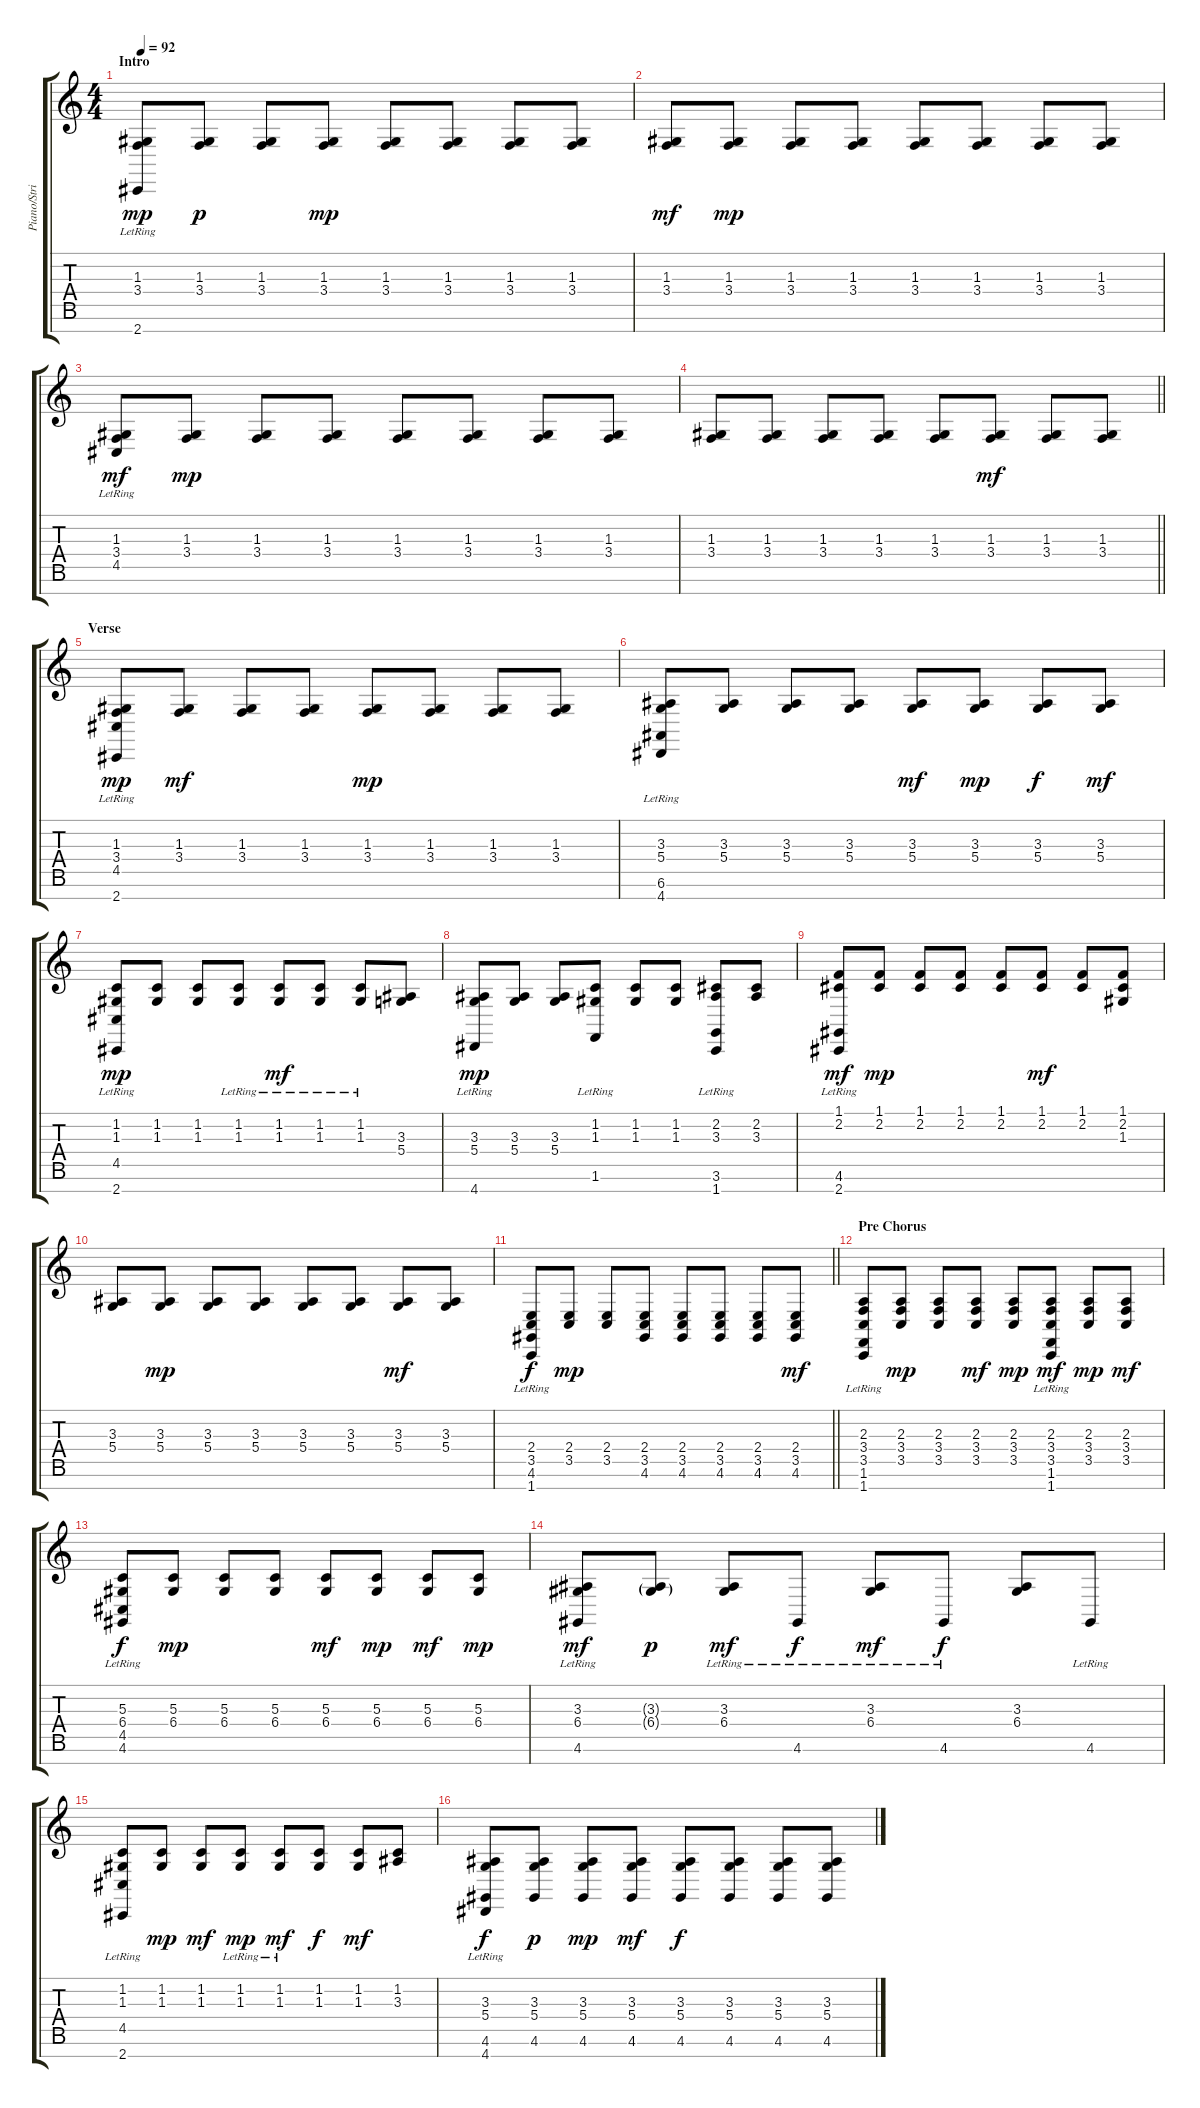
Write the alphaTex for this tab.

\track ("Piano/Strings" "Piano/Stri") {instrument acousticgrandpiano}
\staff {score tabs}
\tuning (E4 B3 G3 D3 A2 E2 B1) {hide}
\ts (4 4)
\section ("" "Intro")
\tempo 92
\clef g2
\ks c
(1.3{lr} 3.4{lr} 2.7{lr}).8{dy mp instrument acousticgrandpiano} (1.3 3.4).8{dy p} (1.3 3.4).8 (1.3 3.4).8{dy mp} (1.3 3.4).8 (1.3 3.4).8 (1.3 3.4).8 (1.3 3.4).8 |
(1.3 3.4).8{dy mf} (1.3 3.4).8{dy mp} (1.3 3.4).8 (1.3 3.4).8 (1.3 3.4).8 (1.3 3.4).8 (1.3 3.4).8 (1.3 3.4).8 |
(1.3 3.4 4.5{lr}).8{dy mf} (1.3 3.4).8{dy mp} (1.3 3.4).8 (1.3 3.4).8 (1.3 3.4).8 (1.3 3.4).8 (1.3 3.4).8 (1.3 3.4).8 |
\barLineRight lightlight
(1.3 3.4).8 (1.3 3.4).8 (1.3 3.4).8 (1.3 3.4).8 (1.3 3.4).8 (1.3 3.4).8{dy mf} (1.3 3.4).8 (1.3 3.4).8 |
\section ("" "Verse")
(1.3 3.4 4.5{lr} 2.7{lr}).8{dy mp} (1.3 3.4).8{dy mf} (1.3 3.4).8 (1.3 3.4).8 (1.3 3.4).8{dy mp} (1.3 3.4).8 (1.3 3.4).8 (1.3 3.4).8 |
(3.3 5.4 6.6{lr} 4.7{lr}).8 (3.3 5.4).8 (3.3 5.4).8 (3.3 5.4).8 (3.3 5.4).8{dy mf} (3.3 5.4).8{dy mp} (3.3 5.4).8{dy f} (3.3 5.4).8{dy mf} |
(1.2 1.3 4.5{lr} 2.7{lr}).8{dy mp} (1.2 1.3).8 (1.2 1.3).8 (1.2{lr} 1.3).8 (1.2 1.3{lr}).8{dy mf} (1.2{lr} 1.3).8 (1.2 1.3{lr}).8 (3.3 5.4).8 |
(3.3 5.4 4.7{lr}).8{dy mp} (3.3 5.4).8 (3.3 5.4).8 (1.2 1.3 1.6{lr}).8 (1.2 1.3).8 (1.2 1.3).8 (2.2 3.3 3.6{lr} 1.7{lr}).8 (2.2 3.3).8 |
(1.1 2.2 4.6{lr} 2.7{lr}).8{dy mf} (1.1 2.2).8{dy mp} (1.1 2.2).8 (1.1 2.2).8 (1.1 2.2).8 (1.1 2.2).8{dy mf} (1.1 2.2).8 (1.1 2.2 1.3).8 |
(3.3 5.4).8 (3.3 5.4).8{dy mp} (3.3 5.4).8 (3.3 5.4).8 (3.3 5.4).8 (3.3 5.4).8 (3.3 5.4).8{dy mf} (3.3 5.4).8 |
\barLineRight lightlight
(2.4 3.5 4.6{lr} 1.7{lr}).8{dy f} (2.4 3.5).8{dy mp} (2.4 3.5).8 (2.4 3.5 4.6).8 (2.4 3.5 4.6).8 (2.4 3.5 4.6).8 (2.4 3.5 4.6).8 (2.4 3.5 4.6).8{dy mf} |
\section ("" "Pre Chorus")
(2.3 3.4 3.5 1.6{lr} 1.7{lr}).8 (2.3 3.4 3.5).8{dy mp} (2.3 3.4 3.5).8 (2.3 3.4 3.5).8{dy mf} (2.3 3.4 3.5).8{dy mp} (2.3 3.4 3.5 1.6{lr} 1.7{lr}).8{dy mf} (2.3 3.4 3.5).8{dy mp} (2.3 3.4 3.5).8{dy mf} |
(5.3 6.4 4.5{lr} 4.6{lr}).8{dy f} (5.3 6.4).8{dy mp} (5.3 6.4).8 (5.3 6.4).8 (5.3 6.4).8{dy mf} (5.3 6.4).8{dy mp} (5.3 6.4).8{dy mf} (5.3 6.4).8{dy mp} |
(3.3 6.4 4.6{lr}).8{dy mf} (3.3{g} 6.4{g}).8{dy p} (3.3 6.4{lr}).8{dy mf} 4.6{lr}.8{dy f} (3.3 6.4{lr}).8{dy mf} 4.6{lr}.8{dy f} (3.3 6.4).8 4.6{lr}.8 |
(1.2 1.3 4.5{lr} 2.7{lr}).8 (1.2 1.3).8{dy mp} (1.2 1.3).8{dy mf} (1.2{lr} 1.3).8{dy mp} (1.2 1.3{lr}).8{dy mf} (1.2 1.3).8{dy f} (1.2 1.3).8{dy mf} (1.2 3.3).8 |
(3.3 5.4 4.6 4.7{lr}).8{dy f} (3.3 5.4 4.6).8{dy p} (3.3 5.4 4.6).8{dy mp} (3.3 5.4 4.6).8{dy mf} (3.3 5.4 4.6).8{dy f} (3.3 5.4 4.6).8 (3.3 5.4 4.6).8 (3.3 5.4 4.6).8
